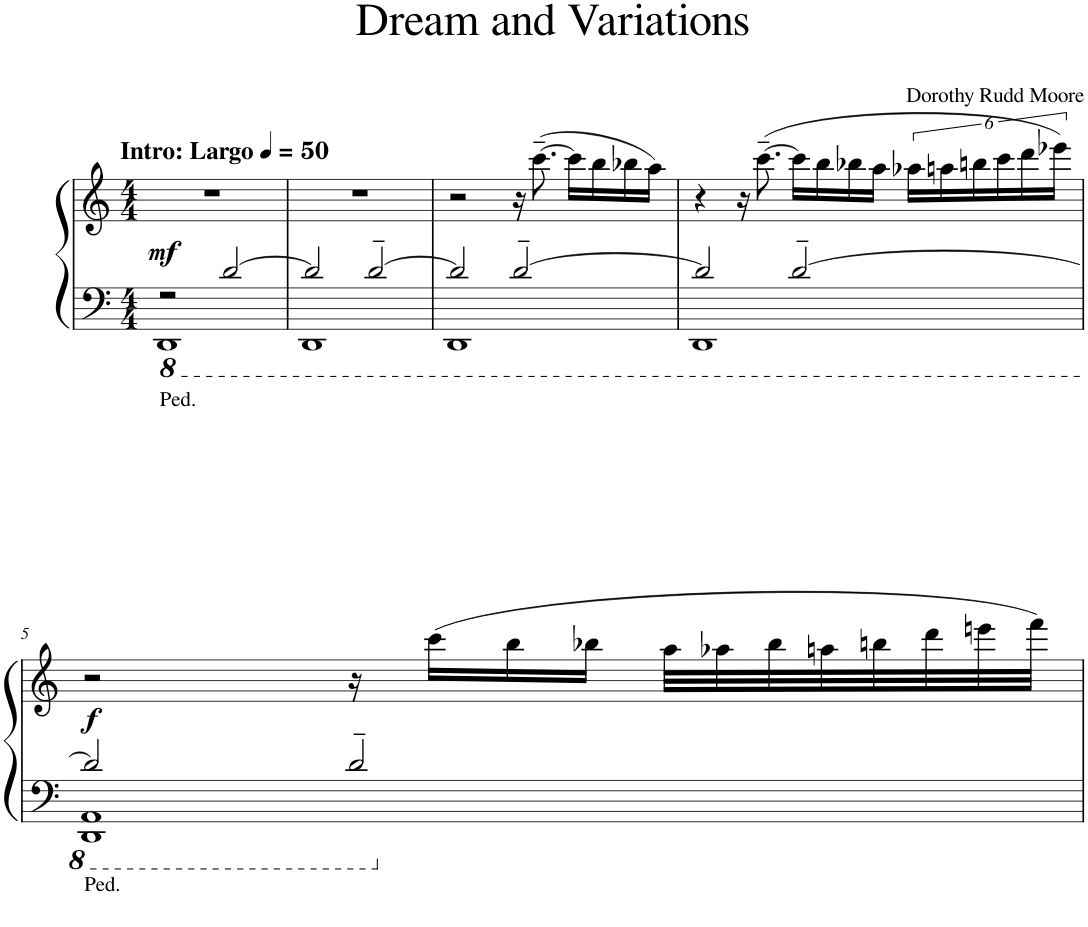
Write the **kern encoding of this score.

**kern	**kern	**dynam
*part1	*part1	*part1
*staff2	*staff1	*staff1/2
*I"Piano	*	*
*I'Pno.	*	*
*clefF4	*clefG2	*
*k[]	*k[]	*
*M4/4	*M4/4	*
*MM50	*MM50	*
*8ba	*	*
=1	=1	=1
*^	*	*
!	!	!LO:TX:a:B:t=Intro&colon; Largo	!
!LO:TX:b:t=Ped.	!	!	!
!	!	!	!LO:DY:b
2r	1DDD	1r	mf
[2D/	.	.	.
=2	=2	=2	=2
2D/]	1DDD	1r	.
[2D~/	.	.	.
=3	=3	=3	=3
2D/]	1DDD	2r	.
[2D~/	.	16r	.
.	.	([8.ccc~\	.
.	.	16ccc\LL]	.
.	.	16bb\	.
.	.	16bb-X\	.
.	.	16aa\JJ)	.
=4	=4	=4	=4
2D/]	1DDD	4r	.
.	.	16r	.
.	.	([8.ccc~\	.
[2D~/	.	16ccc\LL]	.
.	.	16bb\	.
.	.	16bb-X\	.
.	.	16aa\JJ	.
.	.	24aa-X\LL	.
.	.	24aan\	.
.	.	24bbn\	.
.	.	24ccc\	.
.	.	24ddd\	.
.	.	24eee-X\JJ)	.
!!LO:LB:g=z
=5	=5	=5	=5
!LO:TX:b:t=Ped.	!	!	!
!	!	!	!LO:DY:b
2D/]	1DDD 1AAA	2r	f
2D~/	.	16r	.
.	.	(16ccc\LL	.
.	.	16bb\	.
.	.	16bb-X\JJ	.
.	.	32aa\LLL	.
.	.	32aa-X\	.
.	.	32bb-\	.
.	.	32aan\	.
.	.	32bbn\	.
.	.	32ddd\	.
.	.	32eeen\	.
.	.	32fff\JJJ)	.
*v	*v	*	*
*X8ba	*	*
=	=	=
*-	*-	*-
